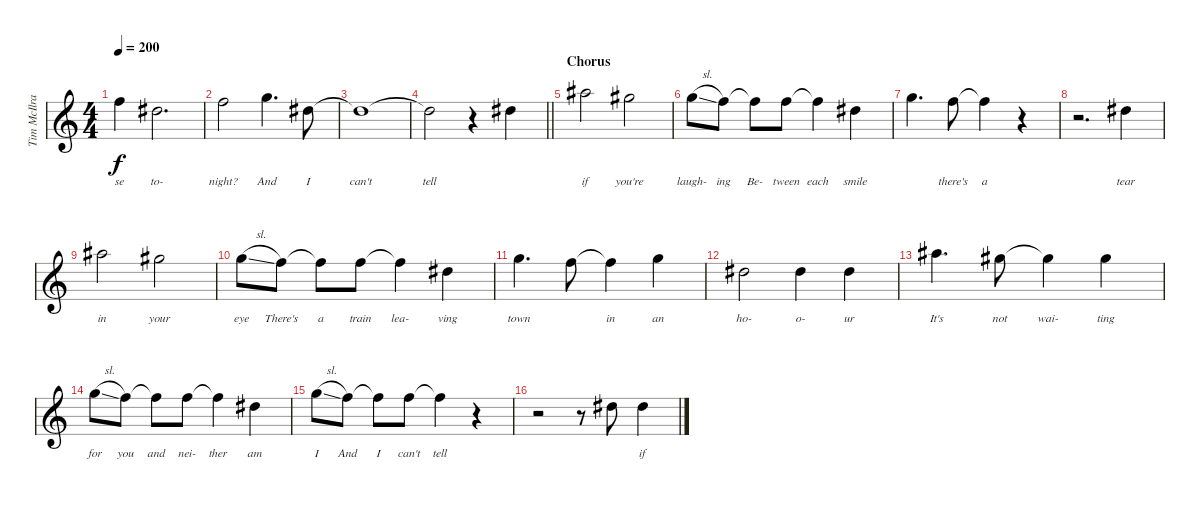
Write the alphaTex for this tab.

\track ("Tim McIlrath - Vocals" "Tim McIlra") {instrument distortionguitar}
\staff {score}
\tuning (E4 B3 G3 D3 A2 E2) {hide}
\ts (4 4)
\tempo 200
\clef g2
\ks c
6.2{t}.4{lyrics (0 "se") lyrics (1 "") lyrics (2 "") lyrics (3 "") lyrics (4 "") dy f} 4.2.2{d lyrics (0 "to-") lyrics (1 "") lyrics (2 "") lyrics (3 "") lyrics (4 "")} |
6.2.2{lyrics (0 "night?") lyrics (1 "") lyrics (2 "") lyrics (3 "") lyrics (4 "")} 8.2.4{d lyrics (0 "And") lyrics (1 "") lyrics (2 "") lyrics (3 "") lyrics (4 "")} 4.2.8{lyrics (0 "I") lyrics (1 "") lyrics (2 "") lyrics (3 "") lyrics (4 "")} |
4.2{t}.1{lyrics (0 "can't") lyrics (1 "") lyrics (2 "") lyrics (3 "") lyrics (4 "")} |
\barLineRight lightlight
4.2{t}.2{lyrics (0 "tell") lyrics (1 "") lyrics (2 "") lyrics (3 "") lyrics (4 "")} r.4 4.2.4{lyrics (0 "") lyrics (1 "") lyrics (2 "") lyrics (3 "") lyrics (4 "")} |
\section ("" "Chorus")
6.1.2{lyrics (0 "if") lyrics (1 "") lyrics (2 "") lyrics (3 "") lyrics (4 "")} 4.1.2{lyrics (0 "you're") lyrics (1 "") lyrics (2 "") lyrics (3 "") lyrics (4 "")} |
3.1{sl}.8{lyrics (0 "laugh-") lyrics (1 "") lyrics (2 "") lyrics (3 "") lyrics (4 "")} 1.1.8{lyrics (0 "ing") lyrics (1 "") lyrics (2 "") lyrics (3 "") lyrics (4 "")} 1.1{t}.8{lyrics (0 "Be-") lyrics (1 "") lyrics (2 "") lyrics (3 "") lyrics (4 "")} 1.1.8{lyrics (0 "tween") lyrics (1 "") lyrics (2 "") lyrics (3 "") lyrics (4 "")} 1.1{t}.4{lyrics (0 "each") lyrics (1 "") lyrics (2 "") lyrics (3 "") lyrics (4 "")} 4.2.4{lyrics (0 "smile") lyrics (1 "") lyrics (2 "") lyrics (3 "") lyrics (4 "")} |
8.2.4{d lyrics (0 "") lyrics (1 "") lyrics (2 "") lyrics (3 "") lyrics (4 "")} 6.2.8{lyrics (0 "there's") lyrics (1 "") lyrics (2 "") lyrics (3 "") lyrics (4 "")} 6.2{t}.4{lyrics (0 "a") lyrics (1 "") lyrics (2 "") lyrics (3 "") lyrics (4 "")} r.4 |
r.2{d} 4.2.4{lyrics (0 "tear") lyrics (1 "") lyrics (2 "") lyrics (3 "") lyrics (4 "")} |
6.1.2{lyrics (0 "in") lyrics (1 "") lyrics (2 "") lyrics (3 "") lyrics (4 "")} 4.1.2{lyrics (0 "your") lyrics (1 "") lyrics (2 "") lyrics (3 "") lyrics (4 "")} |
3.1{sl}.8{lyrics (0 "eye") lyrics (1 "") lyrics (2 "") lyrics (3 "") lyrics (4 "")} 1.1.8{lyrics (0 "There's") lyrics (1 "") lyrics (2 "") lyrics (3 "") lyrics (4 "")} 1.1{t}.8{lyrics (0 "a") lyrics (1 "") lyrics (2 "") lyrics (3 "") lyrics (4 "")} 1.1.8{lyrics (0 "train") lyrics (1 "") lyrics (2 "") lyrics (3 "") lyrics (4 "")} 1.1{t}.4{lyrics (0 "lea-") lyrics (1 "") lyrics (2 "") lyrics (3 "") lyrics (4 "")} 4.2.4{lyrics (0 "ving") lyrics (1 "") lyrics (2 "") lyrics (3 "") lyrics (4 "")} |
3.1.4{d lyrics (0 "town") lyrics (1 "") lyrics (2 "") lyrics (3 "") lyrics (4 "")} 1.1.8{lyrics (0 "") lyrics (1 "") lyrics (2 "") lyrics (3 "") lyrics (4 "")} 1.1{t}.4{lyrics (0 "in") lyrics (1 "") lyrics (2 "") lyrics (3 "") lyrics (4 "")} 3.1.4{lyrics (0 "an") lyrics (1 "") lyrics (2 "") lyrics (3 "") lyrics (4 "")} |
4.2.2{lyrics (0 "ho-") lyrics (1 "") lyrics (2 "") lyrics (3 "") lyrics (4 "")} 4.2.4{lyrics (0 "o-") lyrics (1 "") lyrics (2 "") lyrics (3 "") lyrics (4 "")} 4.2.4{lyrics (0 "ur") lyrics (1 "") lyrics (2 "") lyrics (3 "") lyrics (4 "")} |
6.1.4{d lyrics (0 "It's") lyrics (1 "") lyrics (2 "") lyrics (3 "") lyrics (4 "")} 4.1.8{lyrics (0 "not") lyrics (1 "") lyrics (2 "") lyrics (3 "") lyrics (4 "")} 4.1{t}.4{lyrics (0 "wai-") lyrics (1 "") lyrics (2 "") lyrics (3 "") lyrics (4 "")} 4.1.4{lyrics (0 "ting") lyrics (1 "") lyrics (2 "") lyrics (3 "") lyrics (4 "")} |
3.1{sl}.8{lyrics (0 "for") lyrics (1 "") lyrics (2 "") lyrics (3 "") lyrics (4 "")} 1.1.8{lyrics (0 "you") lyrics (1 "") lyrics (2 "") lyrics (3 "") lyrics (4 "")} 1.1{t}.8{lyrics (0 "and") lyrics (1 "") lyrics (2 "") lyrics (3 "") lyrics (4 "")} 1.1.8{lyrics (0 "nei-") lyrics (1 "") lyrics (2 "") lyrics (3 "") lyrics (4 "")} 1.1{t}.4{lyrics (0 "ther") lyrics (1 "") lyrics (2 "") lyrics (3 "") lyrics (4 "")} 4.2.4{lyrics (0 "am") lyrics (1 "") lyrics (2 "") lyrics (3 "") lyrics (4 "")} |
3.1{sl}.8{lyrics (0 "I") lyrics (1 "") lyrics (2 "") lyrics (3 "") lyrics (4 "")} 1.1.8{lyrics (0 "And") lyrics (1 "") lyrics (2 "") lyrics (3 "") lyrics (4 "")} 1.1{t}.8{lyrics (0 "I") lyrics (1 "") lyrics (2 "") lyrics (3 "") lyrics (4 "")} 1.1.8{lyrics (0 "can't") lyrics (1 "") lyrics (2 "") lyrics (3 "") lyrics (4 "")} 1.1{t}.4{lyrics (0 "tell") lyrics (1 "") lyrics (2 "") lyrics (3 "") lyrics (4 "")} r.4 |
r.2 r.8 4.2.8{lyrics (0 "") lyrics (1 "") lyrics (2 "") lyrics (3 "") lyrics (4 "")} 4.2.4{lyrics (0 "if") lyrics (1 "") lyrics (2 "") lyrics (3 "") lyrics (4 "")}
